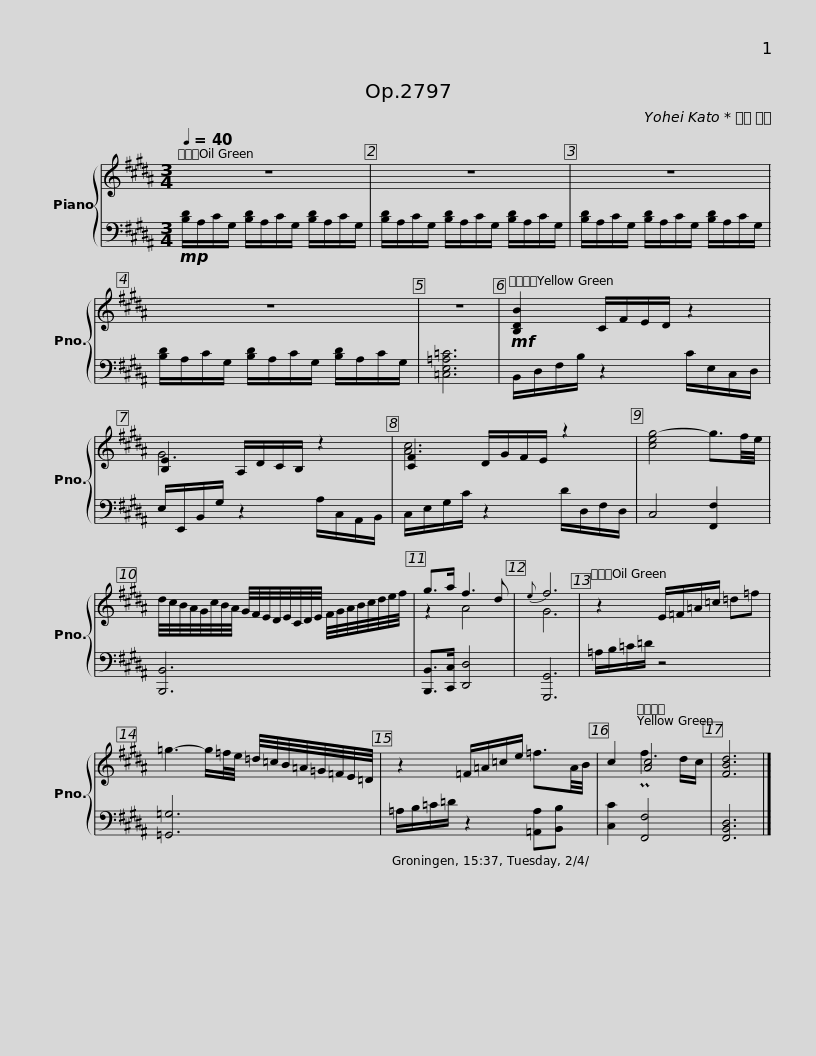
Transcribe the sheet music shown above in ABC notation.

X:1
%%score { ( 1 3 ) | 2 }
L:1/8
Q:1/4=40
M:3/4
I:linebreak $
K:B
V:1 treble
V:3 treble
V:2 bass
V:1
 z6 | z6 | z6 |$ z6 | z6 | %5
!mf! [B,DB]2 C/F/E/D/ z2 | [B,E]2 A,/D/C/B,/ z2 |$ [CF]2 D/G/F/E/ z2 | [ceg-]4 g3/2f/4e/4 | d/4c/4B/4A/4G/4c/4B/4A/4 G/4F/4E/4D/4E/4C/4D/4E/4 F/4G/4A/4B/4c/4d/4e/4f/4 |$ %10
 g>a f3 d |{e} f6 | z2 E/=F/=A/=c/ =d=f | =g3- g/=f/4e/4 =d/4=c/4B/4=A/4=G/4=F/4E/4=D/4 |$ z2 =F/=A/=c/e/ =f3/2A/4B/4 | %15
 c2 [Ac]4 | [FBd]6 |] %17
V:2
!mp! [B,D]/A,/C/G,/ [B,D]/A,/C/G,/ [B,D]/A,/C/G,/ | [B,D]/A,/C/G,/ [B,D]/A,/C/G,/ [B,D]/A,/C/G,/ | [B,D]/A,/C/G,/ [B,D]/A,/C/G,/ [B,D]/A,/C/G,/ |$ [B,D]/A,/C/G,/ [B,D]/A,/C/G,/ [B,D]/A,/C/G,/ | [=C,E,=A,=C]6 | %5
 B,,/D,/F,/B,/ z2 C/E,/C,/D,/ | E,/E,,/B,,/G,/ z2 A,/C,/A,,/B,,/ |$ C,/E,/G,/C/ z2 D/D,/F,/D,/ | C,4 [F,,F,]2 | [B,,,B,,]6 |$ %10
 [B,,,B,,]>[C,,C,] [D,,D,]4 | [G,,,G,,]6 | =A,/B,/=C/=D/ z4 | [=G,,=G,]6 |$ =A,/B,/=C/=D/ z2 [=A,,A,][B,,B,] | %15
 [C,C]2 [F,,F,]4 | [F,,B,,D,]6 |] %17
V:3
 x6 | x6 | x6 |$ x6 | x6 | %5
 x6 | G6 |$ [Ac]6 | x6 | x6 |$ %10
 z2 A4 | G6 | x6 | x6 |$ x6 | %15
 x2 Pf3 d/c/ | x6 |] %17
